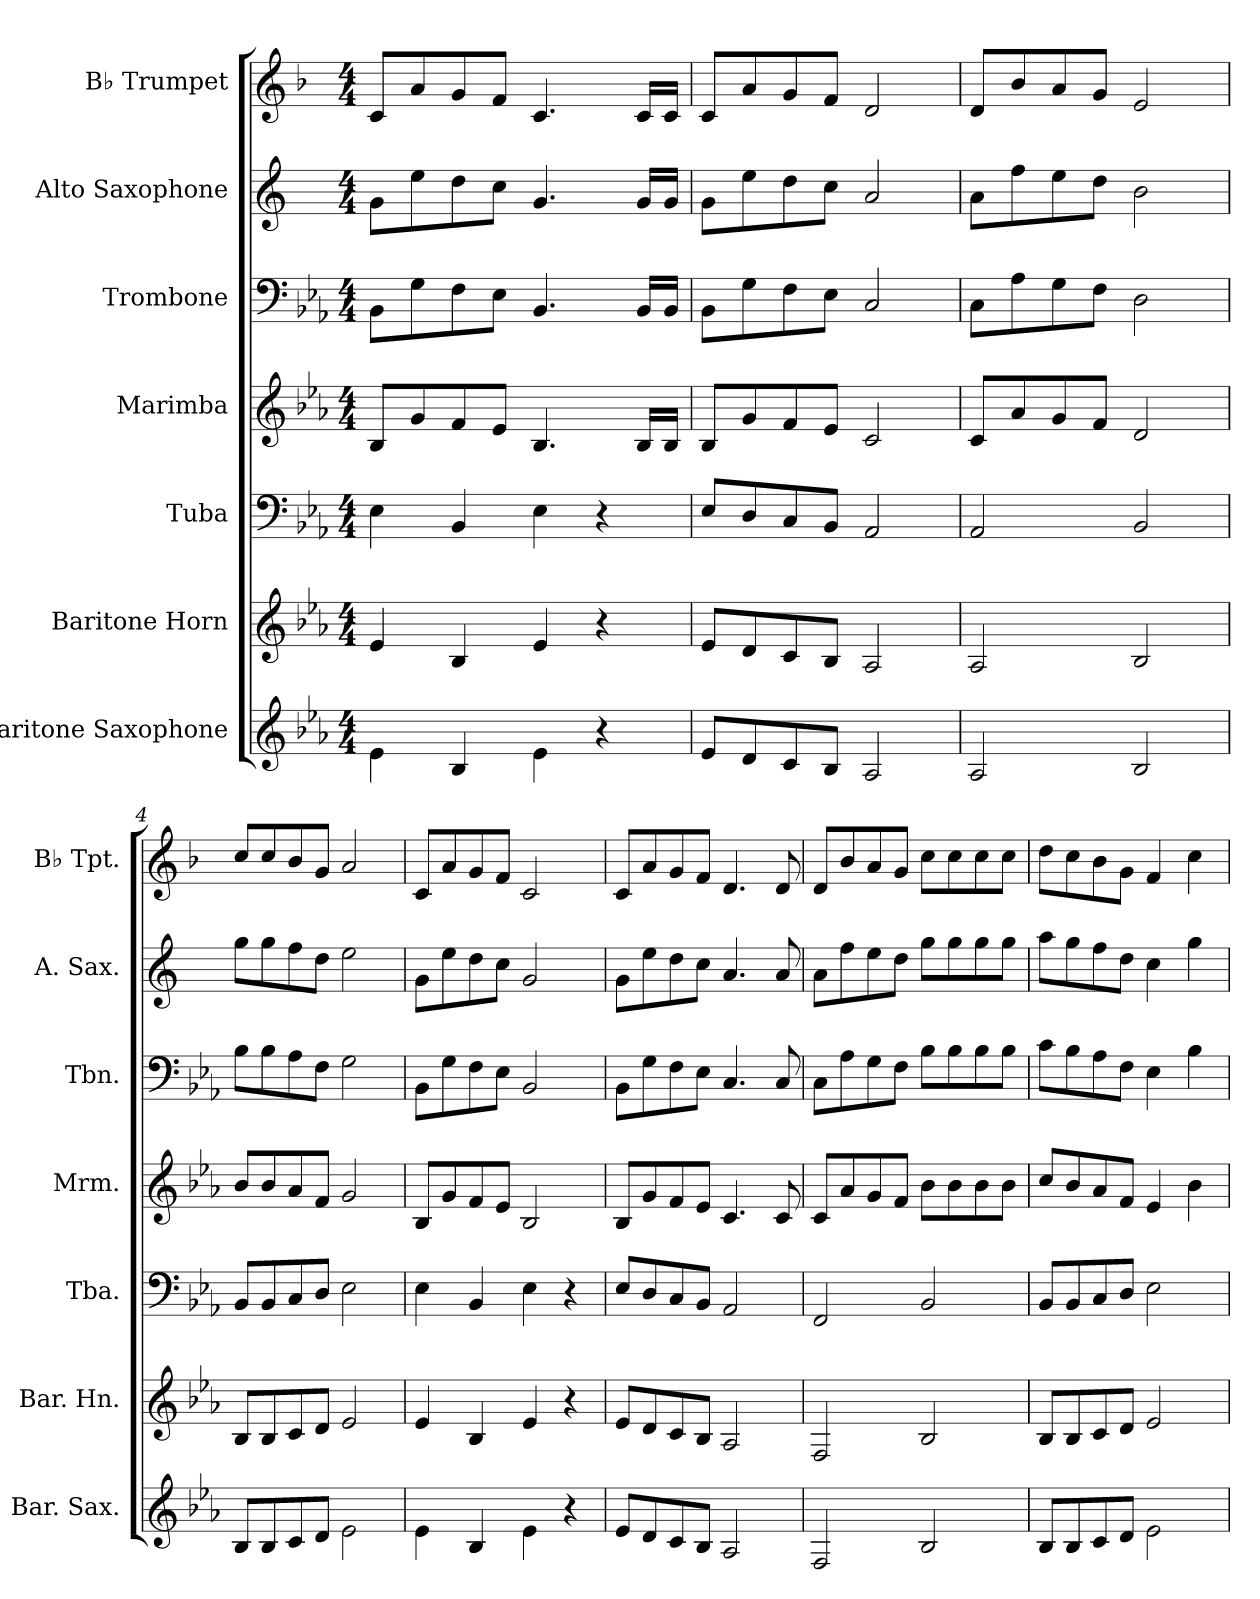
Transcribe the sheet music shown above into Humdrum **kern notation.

**kern	**kern	**kern	**kern	**kern	**kern	**kern
*part7	*part6	*part5	*part4	*part3	*part2	*part1
*staff7	*staff6	*staff5	*staff4	*staff3	*staff2	*staff1
*I"Baritone Saxophone	*I"Baritone Horn	*I"Tuba	*I"Marimba	*I"Trombone	*I"Alto Saxophone	*I"B♭ Trumpet
*I'Bar. Sax.	*I'Bar. Hn.	*I'Tba.	*I'Mrm.	*I'Tbn.	*I'A. Sax.	*I'B♭ Tpt.
*clefG2	*clefG2	*clefF4	*clefG2	*clefF4	*clefG2	*clefG2
*ITrd12c21	*ITrd8c14	*	*	*	*ITrd5c9	*ITrd1c2
*k[b-e-a-]	*k[b-e-a-]	*k[b-e-a-]	*k[b-e-a-]	*k[b-e-a-]	*k[b-e-a-]	*k[b-e-a-]
*M4/4	*M4/4	*M4/4	*M4/4	*M4/4	*M4/4	*M4/4
=1	=1	=1	=1	=1	=1	=1
4E-\	4E-/	4E-\	8B-/L	8BB-\L	8B-\L	8B-/L
.	.	.	8g/	8G\	8g\	8g/
4BB-/	4BB-/	4BB-/	8f/	8F\	8f\	8f/
.	.	.	8e-/J	8E-\J	8e-\J	8e-/J
4E-\	4E-/	4E-\	4.B-/	4.BB-/	4.B-/	4.B-/
4r	4r	4r	.	.	.	.
.	.	.	16B-/LL	16BB-/LL	16B-/LL	16B-/LL
.	.	.	16B-/JJ	16BB-/JJ	16B-/JJ	16B-/JJ
=2	=2	=2	=2	=2	=2	=2
8E-/L	8E-/L	8E-/L	8B-/L	8BB-\L	8B-\L	8B-/L
8D/	8D/	8D/	8g/	8G\	8g\	8g/
8C/	8C/	8C/	8f/	8F\	8f\	8f/
8BB-/J	8BB-/J	8BB-/J	8e-/J	8E-\J	8e-\J	8e-/J
2AA-/	2AA-/	2AA-/	2c/	2C/	2c/	2c/
=3	=3	=3	=3	=3	=3	=3
2AA-/	2AA-/	2AA-/	8c/L	8C\L	8c\L	8c/L
.	.	.	8a-/	8A-\	8a-\	8a-/
.	.	.	8g/	8G\	8g\	8g/
.	.	.	8f/J	8F\J	8f\J	8f/J
2BB-/	2BB-/	2BB-/	2d/	2D\	2d\	2d/
=4	=4	=4	=4	=4	=4	=4
8BB-/L	8BB-/L	8BB-/L	8b-/L	8B-\L	8b-\L	8b-/L
8BB-/	8BB-/	8BB-/	8b-/	8B-\	8b-\	8b-/
8C/	8C/	8C/	8a-/	8A-\	8a-\	8a-/
8D/J	8D/J	8D/J	8f/J	8F\J	8f\J	8f/J
2E-\	2E-/	2E-\	2g/	2G\	2g\	2g/
!!LO:LB:g=z
=5	=5	=5	=5	=5	=5	=5
4E-\	4E-/	4E-\	8B-/L	8BB-\L	8B-\L	8B-/L
.	.	.	8g/	8G\	8g\	8g/
4BB-/	4BB-/	4BB-/	8f/	8F\	8f\	8f/
.	.	.	8e-/J	8E-\J	8e-\J	8e-/J
4E-\	4E-/	4E-\	2B-/	2BB-/	2B-/	2B-/
4r	4r	4r	.	.	.	.
=6	=6	=6	=6	=6	=6	=6
8E-/L	8E-/L	8E-/L	8B-/L	8BB-\L	8B-\L	8B-/L
8D/	8D/	8D/	8g/	8G\	8g\	8g/
8C/	8C/	8C/	8f/	8F\	8f\	8f/
8BB-/J	8BB-/J	8BB-/J	8e-/J	8E-\J	8e-\J	8e-/J
2AA-/	2AA-/	2AA-/	4.c/	4.C/	4.c/	4.c/
.	.	.	8c/	8C/	8c/	8c/
=7	=7	=7	=7	=7	=7	=7
2FF/	2FF/	2FF/	8c/L	8C\L	8c\L	8c/L
.	.	.	8a-/	8A-\	8a-\	8a-/
.	.	.	8g/	8G\	8g\	8g/
.	.	.	8f/J	8F\J	8f\J	8f/J
2BB-/	2BB-/	2BB-/	8b-\L	8B-\L	8b-\L	8b-\L
.	.	.	8b-\	8B-\	8b-\	8b-\
.	.	.	8b-\	8B-\	8b-\	8b-\
.	.	.	8b-\J	8B-\J	8b-\J	8b-\J
=8	=8	=8	=8	=8	=8	=8
8BB-/L	8BB-/L	8BB-/L	8cc/L	8c\L	8cc\L	8cc\L
8BB-/	8BB-/	8BB-/	8b-/	8B-\	8b-\	8b-\
8C/	8C/	8C/	8a-/	8A-\	8a-\	8a-\
8D/J	8D/J	8D/J	8f/J	8F\J	8f\J	8f\J
2E-\	2E-/	2E-\	4e-/	4E-\	4e-\	4e-/
.	.	.	4b-\	4B-\	4b-\	4b-\
=	=	=	=	=	=	=
*-	*-	*-	*-	*-	*-	*-
